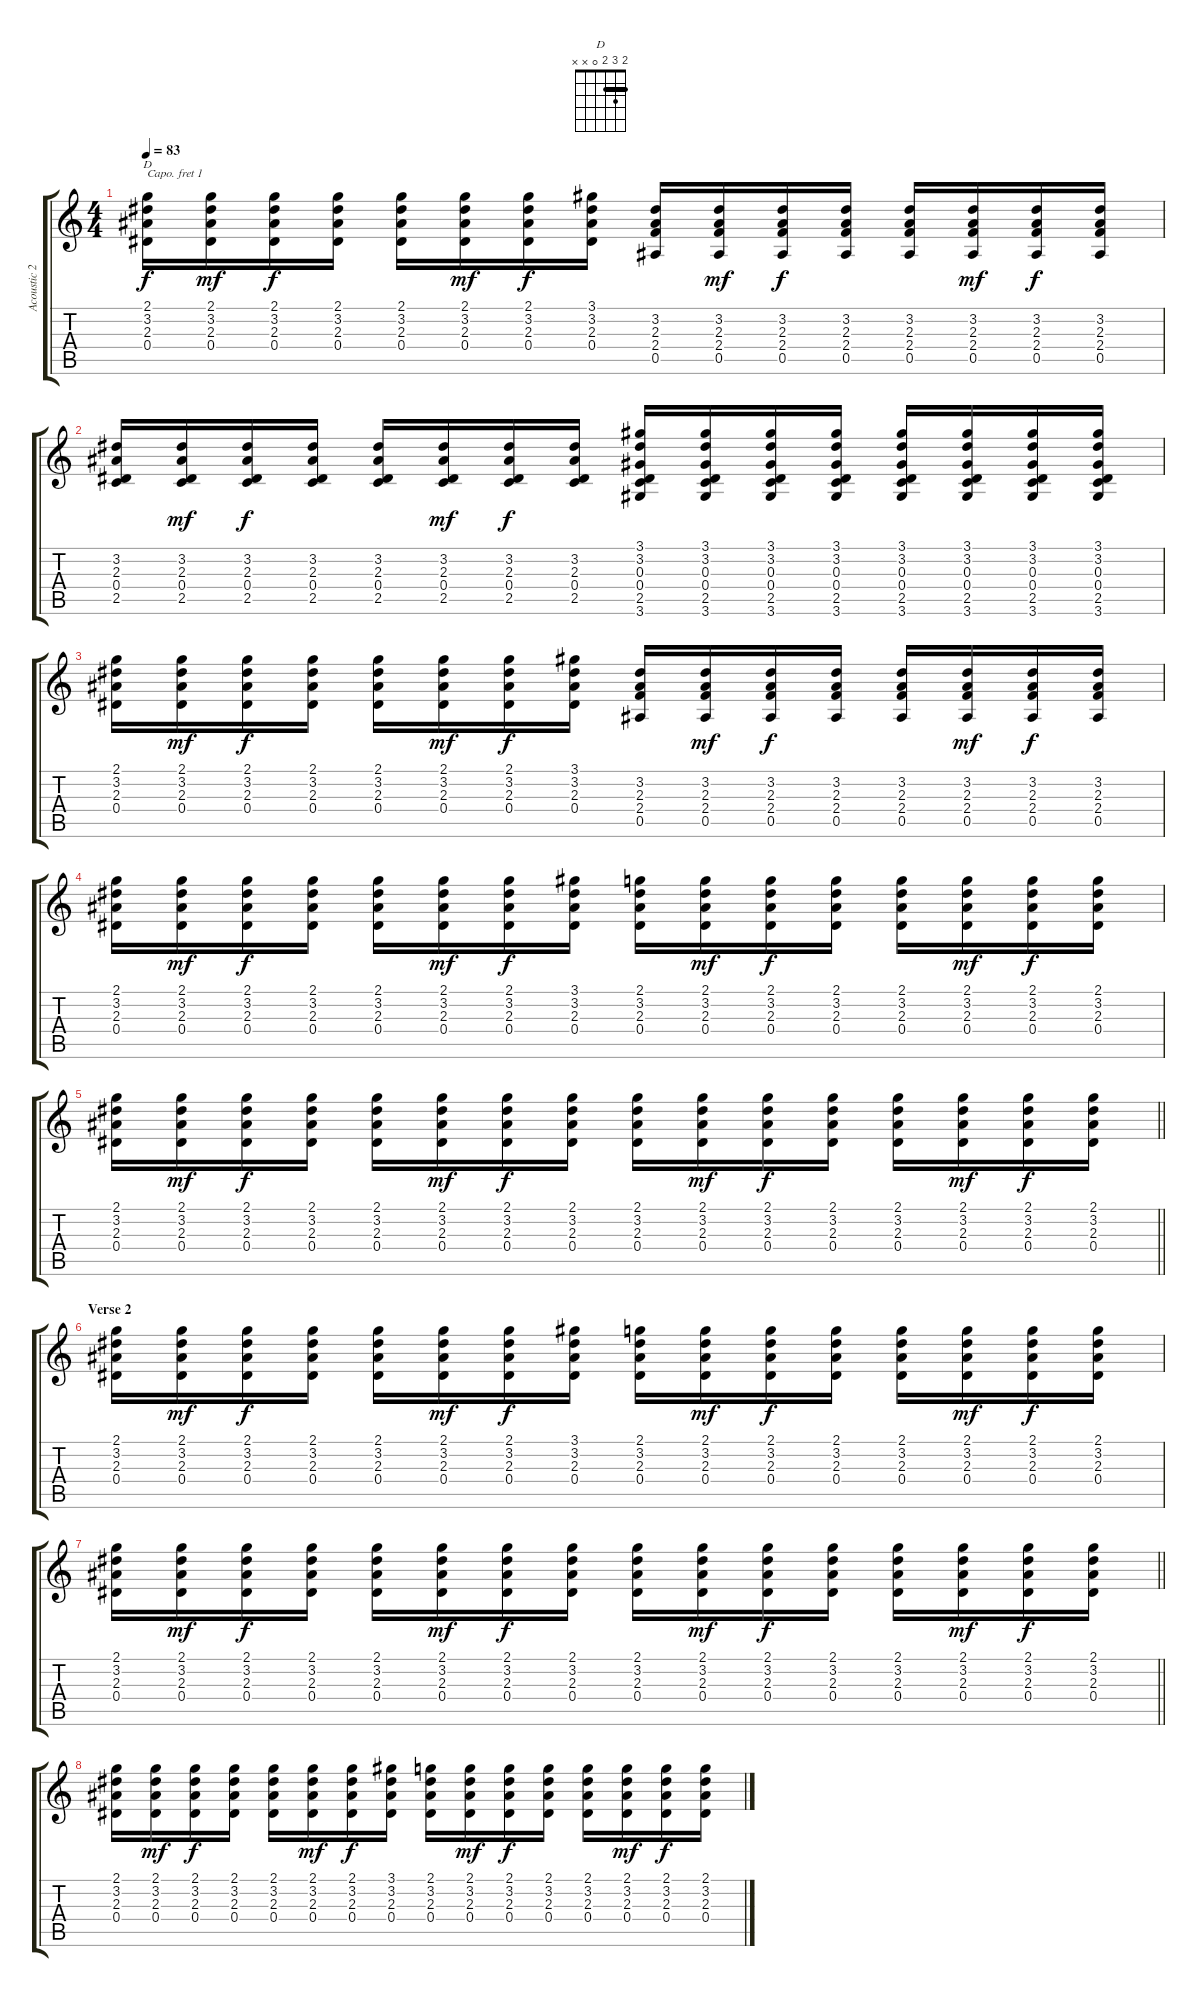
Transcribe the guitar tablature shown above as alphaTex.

\track ("Acoustic 2" "Acoustic 2") {instrument acousticguitarsteel}
\staff {score tabs}
\capo 1
\tuning (E4 B3 G3 D3 A2 E2) {hide}
\chord ("D" 2 3 2 0 x x) {barre 2}
\ts (4 4)
\tempo 83
\clef g2
\ks c
(2.1 3.2 2.3 0.4).16{ch "D" dy f} (2.1 3.2 2.3 0.4).16{dy mf} (2.1 3.2 2.3 0.4).16{dy f} (2.1 3.2 2.3 0.4).16 (2.1 3.2 2.3 0.4).16 (2.1 3.2 2.3 0.4).16{dy mf} (2.1 3.2 2.3 0.4).16{dy f} (3.1 3.2 2.3 0.4).16 (3.2 2.3 2.4 0.5).16 (3.2 2.3 2.4 0.5).16{dy mf} (3.2 2.3 2.4 0.5).16{dy f} (3.2 2.3 2.4 0.5).16 (3.2 2.3 2.4 0.5).16 (3.2 2.3 2.4 0.5).16{dy mf} (3.2 2.3 2.4 0.5).16{dy f} (3.2 2.3 2.4 0.5).16 |
(3.2 2.3 0.4 2.5).16 (3.2 2.3 0.4 2.5).16{dy mf} (3.2 2.3 0.4 2.5).16{dy f} (3.2 2.3 0.4 2.5).16 (3.2 2.3 0.4 2.5).16 (3.2 2.3 0.4 2.5).16{dy mf} (3.2 2.3 0.4 2.5).16{dy f} (3.2 2.3 0.4 2.5).16 (3.1 3.2 0.3 0.4 2.5 3.6).16 (3.1 3.2 0.3 0.4 2.5 3.6).16 (3.1 3.2 0.3 0.4 2.5 3.6).16 (3.1 3.2 0.3 0.4 2.5 3.6).16 (3.1 3.2 0.3 0.4 2.5 3.6).16 (3.1 3.2 0.3 0.4 2.5 3.6).16 (3.1 3.2 0.3 0.4 2.5 3.6).16 (3.1 3.2 0.3 0.4 2.5 3.6).16 |
(2.1 3.2 2.3 0.4).16 (2.1 3.2 2.3 0.4).16{dy mf} (2.1 3.2 2.3 0.4).16{dy f} (2.1 3.2 2.3 0.4).16 (2.1 3.2 2.3 0.4).16 (2.1 3.2 2.3 0.4).16{dy mf} (2.1 3.2 2.3 0.4).16{dy f} (3.1 3.2 2.3 0.4).16 (3.2 2.3 2.4 0.5).16 (3.2 2.3 2.4 0.5).16{dy mf} (3.2 2.3 2.4 0.5).16{dy f} (3.2 2.3 2.4 0.5).16 (3.2 2.3 2.4 0.5).16 (3.2 2.3 2.4 0.5).16{dy mf} (3.2 2.3 2.4 0.5).16{dy f} (3.2 2.3 2.4 0.5).16 |
(2.1 3.2 2.3 0.4).16 (2.1 3.2 2.3 0.4).16{dy mf} (2.1 3.2 2.3 0.4).16{dy f} (2.1 3.2 2.3 0.4).16 (2.1 3.2 2.3 0.4).16 (2.1 3.2 2.3 0.4).16{dy mf} (2.1 3.2 2.3 0.4).16{dy f} (3.1 3.2 2.3 0.4).16 (2.1 3.2 2.3 0.4).16 (2.1 3.2 2.3 0.4).16{dy mf} (2.1 3.2 2.3 0.4).16{dy f} (2.1 3.2 2.3 0.4).16 (2.1 3.2 2.3 0.4).16 (2.1 3.2 2.3 0.4).16{dy mf} (2.1 3.2 2.3 0.4).16{dy f} (2.1 3.2 2.3 0.4).16 |
\barLineRight lightlight
(2.1 3.2 2.3 0.4).16 (2.1 3.2 2.3 0.4).16{dy mf} (2.1 3.2 2.3 0.4).16{dy f} (2.1 3.2 2.3 0.4).16 (2.1 3.2 2.3 0.4).16 (2.1 3.2 2.3 0.4).16{dy mf} (2.1 3.2 2.3 0.4).16{dy f} (2.1 3.2 2.3 0.4).16 (2.1 3.2 2.3 0.4).16 (2.1 3.2 2.3 0.4).16{dy mf} (2.1 3.2 2.3 0.4).16{dy f} (2.1 3.2 2.3 0.4).16 (2.1 3.2 2.3 0.4).16 (2.1 3.2 2.3 0.4).16{dy mf} (2.1 3.2 2.3 0.4).16{dy f} (2.1 3.2 2.3 0.4).16 |
\section ("" "Verse 2")
(2.1 3.2 2.3 0.4).16 (2.1 3.2 2.3 0.4).16{dy mf} (2.1 3.2 2.3 0.4).16{dy f} (2.1 3.2 2.3 0.4).16 (2.1 3.2 2.3 0.4).16 (2.1 3.2 2.3 0.4).16{dy mf} (2.1 3.2 2.3 0.4).16{dy f} (3.1 3.2 2.3 0.4).16 (2.1 3.2 2.3 0.4).16 (2.1 3.2 2.3 0.4).16{dy mf} (2.1 3.2 2.3 0.4).16{dy f} (2.1 3.2 2.3 0.4).16 (2.1 3.2 2.3 0.4).16 (2.1 3.2 2.3 0.4).16{dy mf} (2.1 3.2 2.3 0.4).16{dy f} (2.1 3.2 2.3 0.4).16 |
\barLineRight lightlight
(2.1 3.2 2.3 0.4).16 (2.1 3.2 2.3 0.4).16{dy mf} (2.1 3.2 2.3 0.4).16{dy f} (2.1 3.2 2.3 0.4).16 (2.1 3.2 2.3 0.4).16 (2.1 3.2 2.3 0.4).16{dy mf} (2.1 3.2 2.3 0.4).16{dy f} (2.1 3.2 2.3 0.4).16 (2.1 3.2 2.3 0.4).16 (2.1 3.2 2.3 0.4).16{dy mf} (2.1 3.2 2.3 0.4).16{dy f} (2.1 3.2 2.3 0.4).16 (2.1 3.2 2.3 0.4).16 (2.1 3.2 2.3 0.4).16{dy mf} (2.1 3.2 2.3 0.4).16{dy f} (2.1 3.2 2.3 0.4).16 |
(2.1 3.2 2.3 0.4).16 (2.1 3.2 2.3 0.4).16{dy mf} (2.1 3.2 2.3 0.4).16{dy f} (2.1 3.2 2.3 0.4).16 (2.1 3.2 2.3 0.4).16 (2.1 3.2 2.3 0.4).16{dy mf} (2.1 3.2 2.3 0.4).16{dy f} (3.1 3.2 2.3 0.4).16 (2.1 3.2 2.3 0.4).16 (2.1 3.2 2.3 0.4).16{dy mf} (2.1 3.2 2.3 0.4).16{dy f} (2.1 3.2 2.3 0.4).16 (2.1 3.2 2.3 0.4).16 (2.1 3.2 2.3 0.4).16{dy mf} (2.1 3.2 2.3 0.4).16{dy f} (2.1 3.2 2.3 0.4).16
